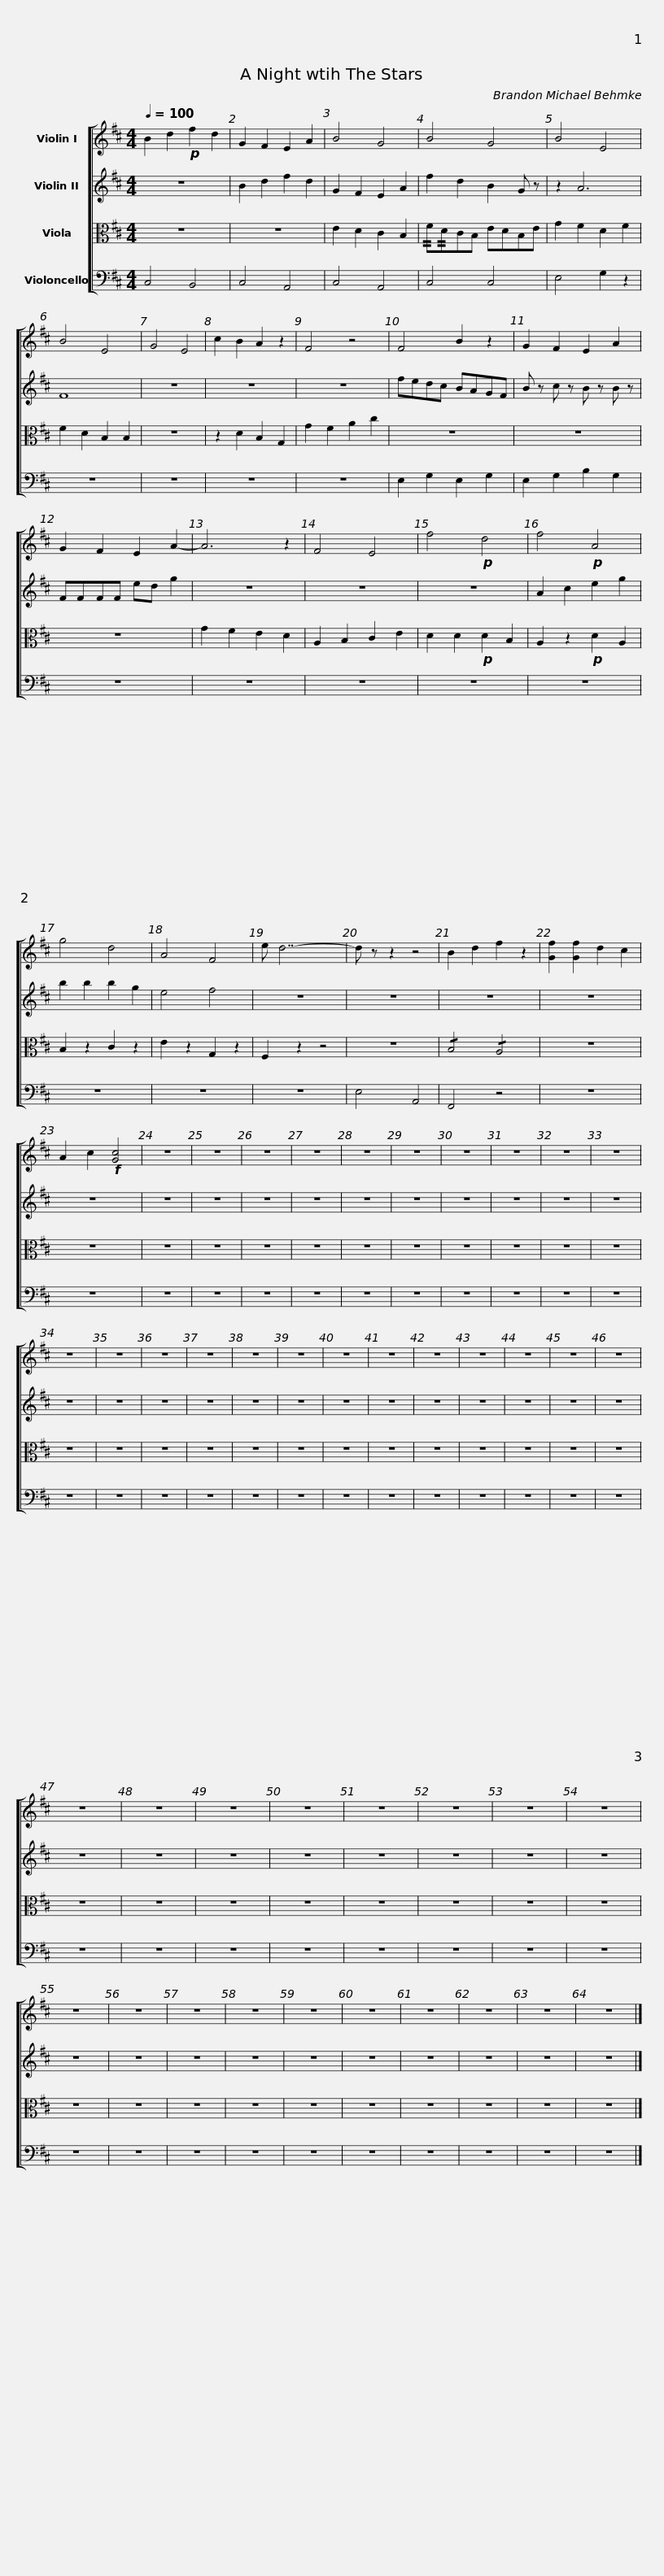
X:1
%%score [ 1 2 3 4 ]
L:1/8
Q:1/4=100
M:4/4
I:linebreak $
K:D
V:1 treble
V:2 treble
V:3 alto
V:4 bass
V:1
 B2 d2!p! f2 d2 | G2 F2 E2 A2 | B4 G4 | B4 G4 | B4 E4 | %5
 B4 E4 | G4 E4 | c2 B2 A2 z2 |$ F4 z4 | F4 B2 z2 | %10
 G2 F2 E2 A2 | G2 F2 E2 A2- | A6 z2 | F4 E4 | f4!p! d4 |$ %15
 f4!p! A4 | g4 d4 | A4 F4 | e d7- | d z z2 z4 | %20
 B2 d2 f2 z2 | [Gf]2 [Gf]2 d2 c2 | A2 c2!f! [Gc]4 | z8 | z8 | %25
 z8 | z8 | z8 | z8 | z8 | %30
 z8 | z8 | z8 | z8 | z8 | %35
 z8 | z8 | z8 | z8 | z8 | %40
 z8 | z8 | z8 | z8 | z8 | %45
 z8 | z8 | z8 | z8 | z8 | %50
 z8 | z8 | z8 | z8 | z8 | %55
 z8 | z8 | z8 | z8 | z8 | %60
 z8 | z8 | z8 | z8 |] %64
V:2
 z8 | B2 d2 f2 d2 | G2 F2 E2 A2 | f2 d2 B2 G z | z2 A6 | %5
 F8 | z8 | z8 |$ z8 | fedc BAGF | %10
 B z c z B z B z | FFFF ed g2 | z8 | z8 | z8 |$ %15
 A2 c2 e2 g2 | b2 b2 b2 g2 | e4 f4 | z8 | z8 | %20
 z8 | z8 | z8 | z8 | z8 | %25
 z8 | z8 | z8 | z8 | z8 | %30
 z8 | z8 | z8 | z8 | z8 | %35
 z8 | z8 | z8 | z8 | z8 | %40
 z8 | z8 | z8 | z8 | z8 | %45
 z8 | z8 | z8 | z8 | z8 | %50
 z8 | z8 | z8 | z8 | z8 | %55
 z8 | z8 | z8 | z8 | z8 | %60
 z8 | z8 | z8 | z8 |] %64
V:3
 z8 | z8 | E2 D2 C2 B,2 | !//!F!//!DCB, EDB,E | G2 F2 D2 F2 | %5
 F2 D2 B,2 B,2 | z8 | z2 D2 B,2 G,2 |$ G2 F2 A2 c2 | z8 | %10
 z8 | z8 | G2 F2 E2 D2 | A,2 B,2 C2 E2 | D2 D2!p! D2 B,2 |$ %15
 A,2 z2!p! D2 A,2 | B,2 z2 C2 z2 | E2 z2 G,2 z2 | F,2 z2 z4 | z8 | %20
 !/!B,4 !/!A,4 | z8 | z8 | z8 | z8 | %25
 z8 | z8 | z8 | z8 | z8 | %30
 z8 | z8 | z8 | z8 | z8 | %35
 z8 | z8 | z8 | z8 | z8 | %40
 z8 | z8 | z8 | z8 | z8 | %45
 z8 | z8 | z8 | z8 | z8 | %50
 z8 | z8 | z8 | z8 | z8 | %55
 z8 | z8 | z8 | z8 | z8 | %60
 z8 | z8 | z8 | z8 |] %64
V:4
 C,4 B,,4 | C,4 A,,4 | C,4 A,,4 | C,4 C,4 | E,4 G,2 z2 | %5
 z8 | z8 | z8 |$ z8 | E,2 G,2 E,2 G,2 | %10
 E,2 G,2 B,2 G,2 | z8 | z8 | z8 | z8 |$ %15
 z8 | z8 | z8 | z8 | E,4 A,,4 | %20
 F,,4 z4 | z8 | z8 | z8 | z8 | %25
 z8 | z8 | z8 | z8 | z8 | %30
 z8 | z8 | z8 | z8 | z8 | %35
 z8 | z8 | z8 | z8 | z8 | %40
 z8 | z8 | z8 | z8 | z8 | %45
 z8 | z8 | z8 | z8 | z8 | %50
 z8 | z8 | z8 | z8 | z8 | %55
 z8 | z8 | z8 | z8 | z8 | %60
 z8 | z8 | z8 | z8 |] %64
